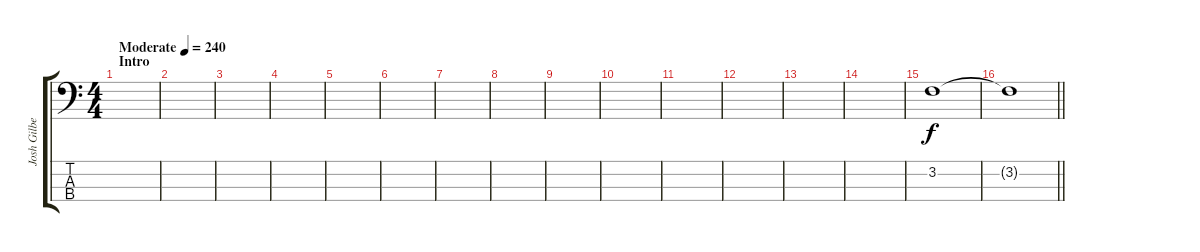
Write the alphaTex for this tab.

\track ("Josh Gilbert" "Josh Gilbe") {instrument electricbasspick}
\staff {score tabs}
\tuning (G2 D2 A1 D1) {hide}
\ts (4 4)
\section ("" "Intro")
\tempo (240 "Moderate")
\clef f4
\ks c
|
|
|
|
|
|
|
|
|
|
|
|
|
|
3.2.1{volume 16} |
\barLineRight lightlight
3.2{t}.1
